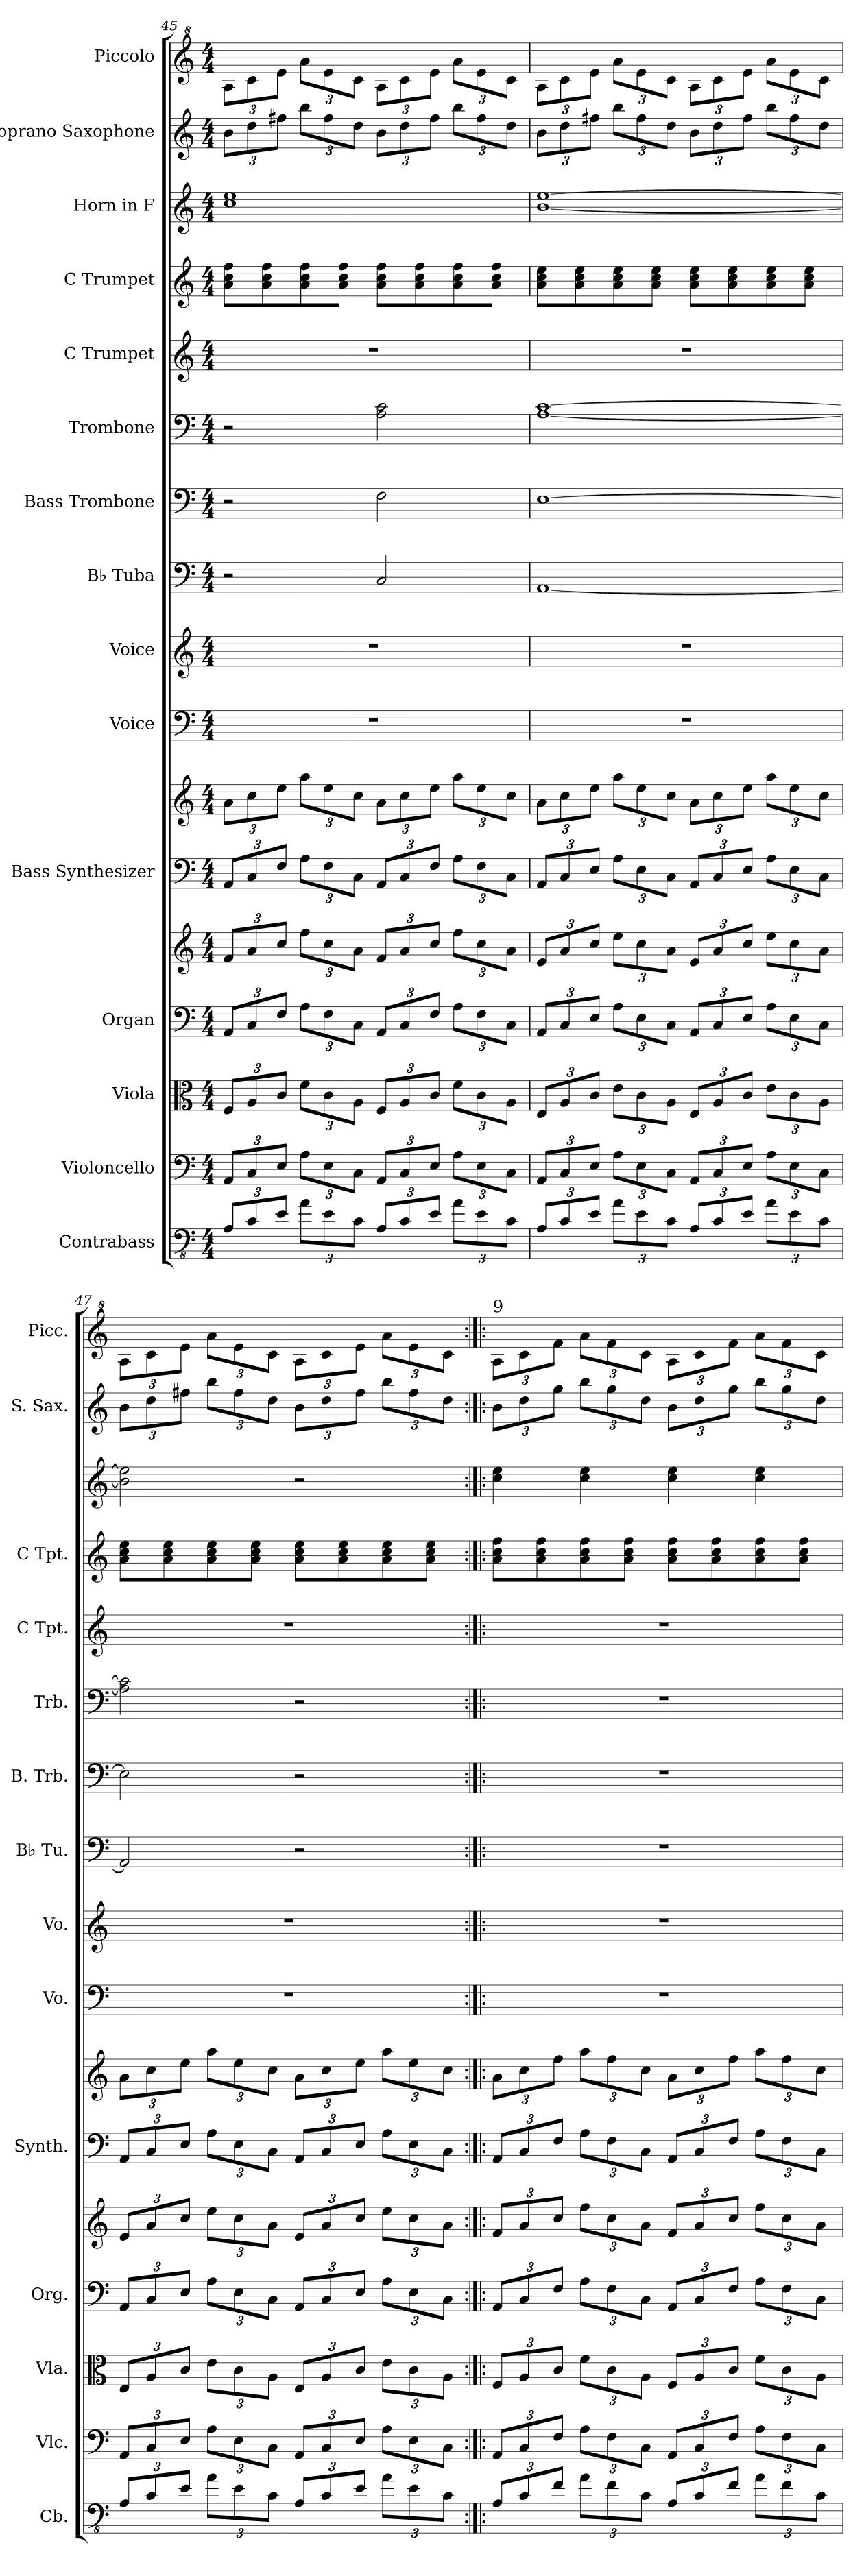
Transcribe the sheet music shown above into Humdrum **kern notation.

**kern	**kern	**kern	**kern	**kern	**kern	**kern	**kern	**kern	**kern	**kern	**kern	**kern	**kern	**kern	**kern	**kern
*part15	*part14	*part13	*part12	*part12	*part11	*part11	*part10	*part9	*part8	*part7	*part6	*part5	*part4	*part3	*part2	*part1
*staff17	*staff16	*staff15	*staff14	*staff13	*staff12	*staff11	*staff10	*staff9	*staff8	*staff7	*staff6	*staff5	*staff4	*staff3	*staff2	*staff1
*I"Contrabass	*I"Violoncello	*I"Viola	*I"Organ	*	*I"Bass Synthesizer	*	*I"Voice	*I"Voice	*I"B♭ Tuba	*I"Bass Trombone	*I"Trombone	*I"C Trumpet	*I"C Trumpet	*I"Horn in F	*I"Soprano Saxophone	*I"Piccolo
*I'Cb.	*I'Vlc.	*I'Vla.	*I'Org.	*	*I'Synth.	*	*I'Vo.	*I'Vo.	*I'B♭ Tu.	*I'B. Trb.	*I'Trb.	*I'C Tpt.	*I'C Tpt.	*	*I'S. Sax.	*I'Picc.
*clefFv4	*clefF4	*clefC3	*clefF4	*clefG2	*clefF4	*clefG2	*clefF4	*clefG2	*clefF4	*clefF4	*clefF4	*clefG2	*clefG2	*clefG2	*clefG2	*clefG^2
*ITrd7c12	*	*	*	*	*	*	*	*	*	*	*	*	*	*ITrd4c7	*ITrd1c2	*ITrd-7c-12
*k[]	*k[]	*k[]	*k[]	*k[]	*k[]	*k[]	*k[]	*k[]	*k[]	*k[]	*k[]	*k[]	*k[]	*k[b-]	*k[b-e-]	*k[]
*M4/4	*M4/4	*M4/4	*M4/4	*M4/4	*M4/4	*M4/4	*M4/4	*M4/4	*M4/4	*M4/4	*M4/4	*M4/4	*M4/4	*M4/4	*M4/4	*M4/4
*Xbrackettup	*Xbrackettup	*Xbrackettup	*Xbrackettup	*Xbrackettup	*Xbrackettup	*Xbrackettup	*	*	*	*	*	*	*	*	*Xbrackettup	*Xbrackettup
=45	=45	=45	=45	=45	=45	=45	=45	=45	=45	=45	=45	=45	=45	=45	=45	=45
12AAA/L	12AA/L	12F/L	12AA/L	12f/L	12AA/L	12a\L	1r	1r	2r	2r	2r	1r	8a\ 8cc\ 8ff\L	1f 1a	12a\L	12aa\L
12CC/	12C/	12A/	12C/	12a/	12C/	12cc\	.	.	.	.	.	.	.	.	12cc\	12ccc\
.	.	.	.	.	.	.	.	.	.	.	.	.	8a\ 8cc\ 8ff\	.	.	.
12EE/J	12E/J	12c/J	12F/J	12cc/J	12F/J	12ee\J	.	.	.	.	.	.	.	.	12een\J	12eee\J
12AA\L	12A\L	12f\L	12A\L	12ff\L	12A\L	12aa\L	.	.	.	.	.	.	8a\ 8cc\ 8ff\	.	12aa\L	12aaa\L
12EE\	12E\	12c\	12F\	12cc\	12F\	12ee\	.	.	.	.	.	.	.	.	12ee\	12eee\
.	.	.	.	.	.	.	.	.	.	.	.	.	8a\ 8cc\ 8ff\J	.	.	.
12CC\J	12C\J	12A\J	12C\J	12a\J	12C\J	12cc\J	.	.	.	.	.	.	.	.	12cc\J	12ccc\J
12AAA/L	12AA/L	12F/L	12AA/L	12f/L	12AA/L	12a\L	.	.	2C/	2F\	2A\ 2c\	.	8a\ 8cc\ 8ff\L	.	12a\L	12aa\L
12CC/	12C/	12A/	12C/	12a/	12C/	12cc\	.	.	.	.	.	.	.	.	12cc\	12ccc\
.	.	.	.	.	.	.	.	.	.	.	.	.	8a\ 8cc\ 8ff\	.	.	.
12EE/J	12E/J	12c/J	12F/J	12cc/J	12F/J	12ee\J	.	.	.	.	.	.	.	.	12ee\J	12eee\J
12AA\L	12A\L	12f\L	12A\L	12ff\L	12A\L	12aa\L	.	.	.	.	.	.	8a\ 8cc\ 8ff\	.	12aa\L	12aaa\L
12EE\	12E\	12c\	12F\	12cc\	12F\	12ee\	.	.	.	.	.	.	.	.	12ee\	12eee\
.	.	.	.	.	.	.	.	.	.	.	.	.	8a\ 8cc\ 8ff\J	.	.	.
12CC\J	12C\J	12A\J	12C\J	12a\J	12C\J	12cc\J	.	.	.	.	.	.	.	.	12cc\J	12ccc\J
!!LO:PB:g=z
=46	=46	=46	=46	=46	=46	=46	=46	=46	=46	=46	=46	=46	=46	=46	=46	=46
12AAA/L	12AA/L	12E/L	12AA/L	12e/L	12AA/L	12a\L	1r	1r	[1AA	[1E	[1A [1c	1r	8a\ 8cc\ 8ee\L	[1e [1a	12a\L	12aa\L
12CC/	12C/	12A/	12C/	12a/	12C/	12cc\	.	.	.	.	.	.	.	.	12cc\	12ccc\
.	.	.	.	.	.	.	.	.	.	.	.	.	8a\ 8cc\ 8ee\	.	.	.
12EE/J	12E/J	12c/J	12E/J	12cc/J	12E/J	12ee\J	.	.	.	.	.	.	.	.	12een\J	12eee\J
12AA\L	12A\L	12e\L	12A\L	12ee\L	12A\L	12aa\L	.	.	.	.	.	.	8a\ 8cc\ 8ee\	.	12aa\L	12aaa\L
12EE\	12E\	12c\	12E\	12cc\	12E\	12ee\	.	.	.	.	.	.	.	.	12ee\	12eee\
.	.	.	.	.	.	.	.	.	.	.	.	.	8a\ 8cc\ 8ee\J	.	.	.
12CC\J	12C\J	12A\J	12C\J	12a\J	12C\J	12cc\J	.	.	.	.	.	.	.	.	12cc\J	12ccc\J
12AAA/L	12AA/L	12E/L	12AA/L	12e/L	12AA/L	12a\L	.	.	.	.	.	.	8a\ 8cc\ 8ee\L	.	12a\L	12aa\L
12CC/	12C/	12A/	12C/	12a/	12C/	12cc\	.	.	.	.	.	.	.	.	12cc\	12ccc\
.	.	.	.	.	.	.	.	.	.	.	.	.	8a\ 8cc\ 8ee\	.	.	.
12EE/J	12E/J	12c/J	12E/J	12cc/J	12E/J	12ee\J	.	.	.	.	.	.	.	.	12ee\J	12eee\J
12AA\L	12A\L	12e\L	12A\L	12ee\L	12A\L	12aa\L	.	.	.	.	.	.	8a\ 8cc\ 8ee\	.	12aa\L	12aaa\L
12EE\	12E\	12c\	12E\	12cc\	12E\	12ee\	.	.	.	.	.	.	.	.	12ee\	12eee\
.	.	.	.	.	.	.	.	.	.	.	.	.	8a\ 8cc\ 8ee\J	.	.	.
12CC\J	12C\J	12A\J	12C\J	12a\J	12C\J	12cc\J	.	.	.	.	.	.	.	.	12cc\J	12ccc\J
=47	=47	=47	=47	=47	=47	=47	=47	=47	=47	=47	=47	=47	=47	=47	=47	=47
12AAA/L	12AA/L	12E/L	12AA/L	12e/L	12AA/L	12a\L	1r	1r	2AA/]	2E\]	2A\] 2c\]	1r	8a\ 8cc\ 8ee\L	2e\] 2a\]	12a\L	12aa\L
12CC/	12C/	12A/	12C/	12a/	12C/	12cc\	.	.	.	.	.	.	.	.	12cc\	12ccc\
.	.	.	.	.	.	.	.	.	.	.	.	.	8a\ 8cc\ 8ee\	.	.	.
12EE/J	12E/J	12c/J	12E/J	12cc/J	12E/J	12ee\J	.	.	.	.	.	.	.	.	12een\J	12eee\J
12AA\L	12A\L	12e\L	12A\L	12ee\L	12A\L	12aa\L	.	.	.	.	.	.	8a\ 8cc\ 8ee\	.	12aa\L	12aaa\L
12EE\	12E\	12c\	12E\	12cc\	12E\	12ee\	.	.	.	.	.	.	.	.	12ee\	12eee\
.	.	.	.	.	.	.	.	.	.	.	.	.	8a\ 8cc\ 8ee\J	.	.	.
12CC\J	12C\J	12A\J	12C\J	12a\J	12C\J	12cc\J	.	.	.	.	.	.	.	.	12cc\J	12ccc\J
12AAA/L	12AA/L	12E/L	12AA/L	12e/L	12AA/L	12a\L	.	.	2r	2r	2r	.	8a\ 8cc\ 8ee\L	2r	12a\L	12aa\L
12CC/	12C/	12A/	12C/	12a/	12C/	12cc\	.	.	.	.	.	.	.	.	12cc\	12ccc\
.	.	.	.	.	.	.	.	.	.	.	.	.	8a\ 8cc\ 8ee\	.	.	.
12EE/J	12E/J	12c/J	12E/J	12cc/J	12E/J	12ee\J	.	.	.	.	.	.	.	.	12ee\J	12eee\J
12AA\L	12A\L	12e\L	12A\L	12ee\L	12A\L	12aa\L	.	.	.	.	.	.	8a\ 8cc\ 8ee\	.	12aa\L	12aaa\L
12EE\	12E\	12c\	12E\	12cc\	12E\	12ee\	.	.	.	.	.	.	.	.	12ee\	12eee\
.	.	.	.	.	.	.	.	.	.	.	.	.	8a\ 8cc\ 8ee\J	.	.	.
12CC\J	12C\J	12A\J	12C\J	12a\J	12C\J	12cc\J	.	.	.	.	.	.	.	.	12cc\J	12ccc\J
!!LO:PB:g=z
=48:|!|:	=48:|!|:	=48:|!|:	=48:|!|:	=48:|!|:	=48:|!|:	=48:|!|:	=48:|!|:	=48:|!|:	=48:|!|:	=48:|!|:	=48:|!|:	=48:|!|:	=48:|!|:	=48:|!|:	=48:|!|:	=48:|!|:
!	!	!	!	!	!	!	!	!	!	!	!	!	!	!	!	!LO:TX:t=9
12AAA/L	12AA/L	12F/L	12AA/L	12f/L	12AA/L	12a\L	1r	1r	1r	1r	1r	1r	8a\ 8cc\ 8ff\L	4f\ 4a\	12a\L	12aa\L
12CC/	12C/	12A/	12C/	12a/	12C/	12cc\	.	.	.	.	.	.	.	.	12cc\	12ccc\
.	.	.	.	.	.	.	.	.	.	.	.	.	8a\ 8cc\ 8ff\	.	.	.
12FF/J	12F/J	12c/J	12F/J	12cc/J	12F/J	12ff\J	.	.	.	.	.	.	.	.	12ff\J	12fff\J
12AA\L	12A\L	12f\L	12A\L	12ff\L	12A\L	12aa\L	.	.	.	.	.	.	8a\ 8cc\ 8ff\	4f\ 4a\	12aa\L	12aaa\L
12FF\	12F\	12c\	12F\	12cc\	12F\	12ff\	.	.	.	.	.	.	.	.	12ff\	12fff\
.	.	.	.	.	.	.	.	.	.	.	.	.	8a\ 8cc\ 8ff\J	.	.	.
12CC\J	12C\J	12A\J	12C\J	12a\J	12C\J	12cc\J	.	.	.	.	.	.	.	.	12cc\J	12ccc\J
12AAA/L	12AA/L	12F/L	12AA/L	12f/L	12AA/L	12a\L	.	.	.	.	.	.	8a\ 8cc\ 8ff\L	4f\ 4a\	12a\L	12aa\L
12CC/	12C/	12A/	12C/	12a/	12C/	12cc\	.	.	.	.	.	.	.	.	12cc\	12ccc\
.	.	.	.	.	.	.	.	.	.	.	.	.	8a\ 8cc\ 8ff\	.	.	.
12FF/J	12F/J	12c/J	12F/J	12cc/J	12F/J	12ff\J	.	.	.	.	.	.	.	.	12ff\J	12fff\J
12AA\L	12A\L	12f\L	12A\L	12ff\L	12A\L	12aa\L	.	.	.	.	.	.	8a\ 8cc\ 8ff\	4f\ 4a\	12aa\L	12aaa\L
12FF\	12F\	12c\	12F\	12cc\	12F\	12ff\	.	.	.	.	.	.	.	.	12ff\	12fff\
.	.	.	.	.	.	.	.	.	.	.	.	.	8a\ 8cc\ 8ff\J	.	.	.
12CC\J	12C\J	12A\J	12C\J	12a\J	12C\J	12cc\J	.	.	.	.	.	.	.	.	12cc\J	12ccc\J
=	=	=	=	=	=	=	=	=	=	=	=	=	=	=	=	=
*-	*-	*-	*-	*-	*-	*-	*-	*-	*-	*-	*-	*-	*-	*-	*-	*-
